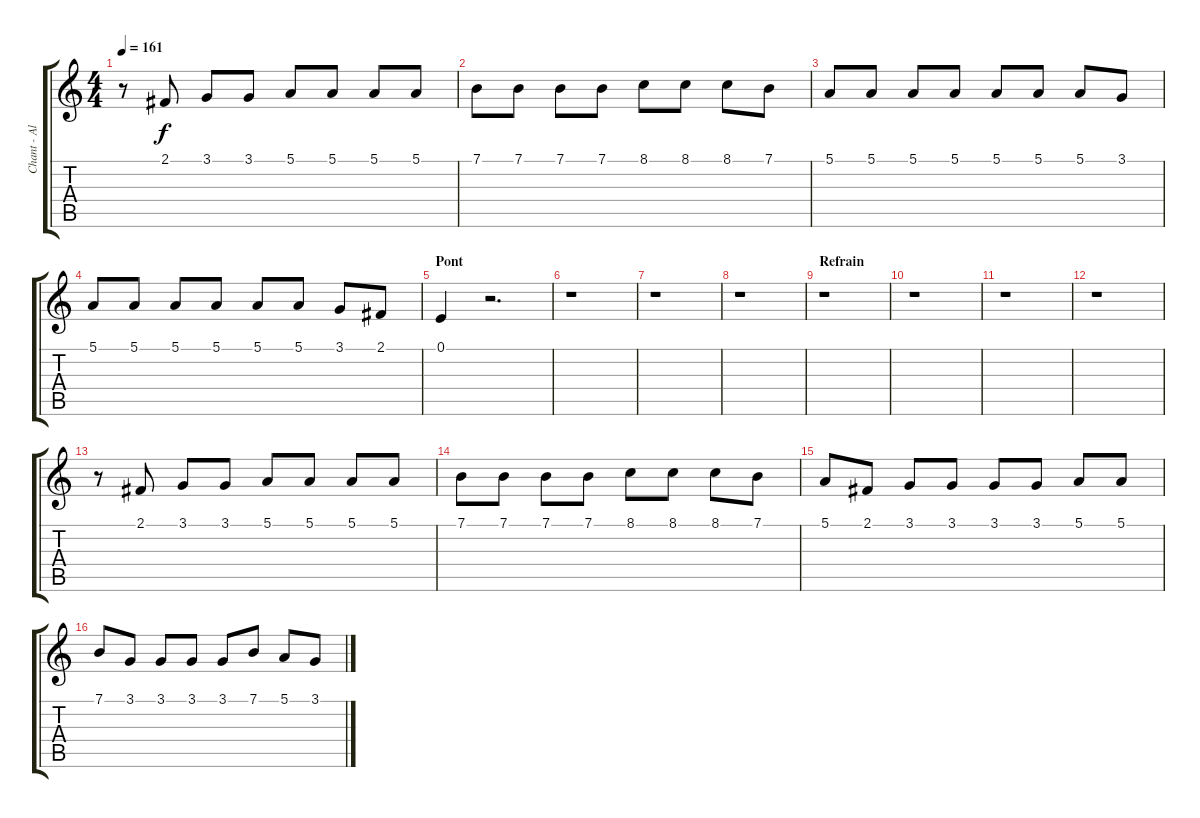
\track ("Chant - Alex" "Chant - Al") {instrument altosax}
\staff {score tabs}
\tuning (E4 B3 G3 D3 A2 E2) {hide}
\ts (4 4)
\tempo 161
\clef g2
\ks c
r.8{dy f} 2.1.8 3.1.8 3.1.8 5.1.8 5.1.8 5.1.8 5.1.8 |
7.1.8 7.1.8 7.1.8 7.1.8 8.1.8 8.1.8 8.1.8 7.1.8 |
5.1.8 5.1.8 5.1.8 5.1.8 5.1.8 5.1.8 5.1.8 3.1.8 |
5.1.8 5.1.8 5.1.8 5.1.8 5.1.8 5.1.8 3.1.8 2.1.8 |
\section ("" "Pont")
0.1.4 r.2{d} |
r.1 |
r.1 |
r.1 |
\section ("" "Refrain")
r.1 |
r.1 |
r.1 |
r.1 |
r.8 2.1.8 3.1.8 3.1.8 5.1.8 5.1.8 5.1.8 5.1.8 |
7.1.8 7.1.8 7.1.8 7.1.8 8.1.8 8.1.8 8.1.8 7.1.8 |
5.1.8 2.1.8 3.1.8 3.1.8 3.1.8 3.1.8 5.1.8 5.1.8 |
7.1.8 3.1.8 3.1.8 3.1.8 3.1.8 7.1.8 5.1.8 3.1.8
